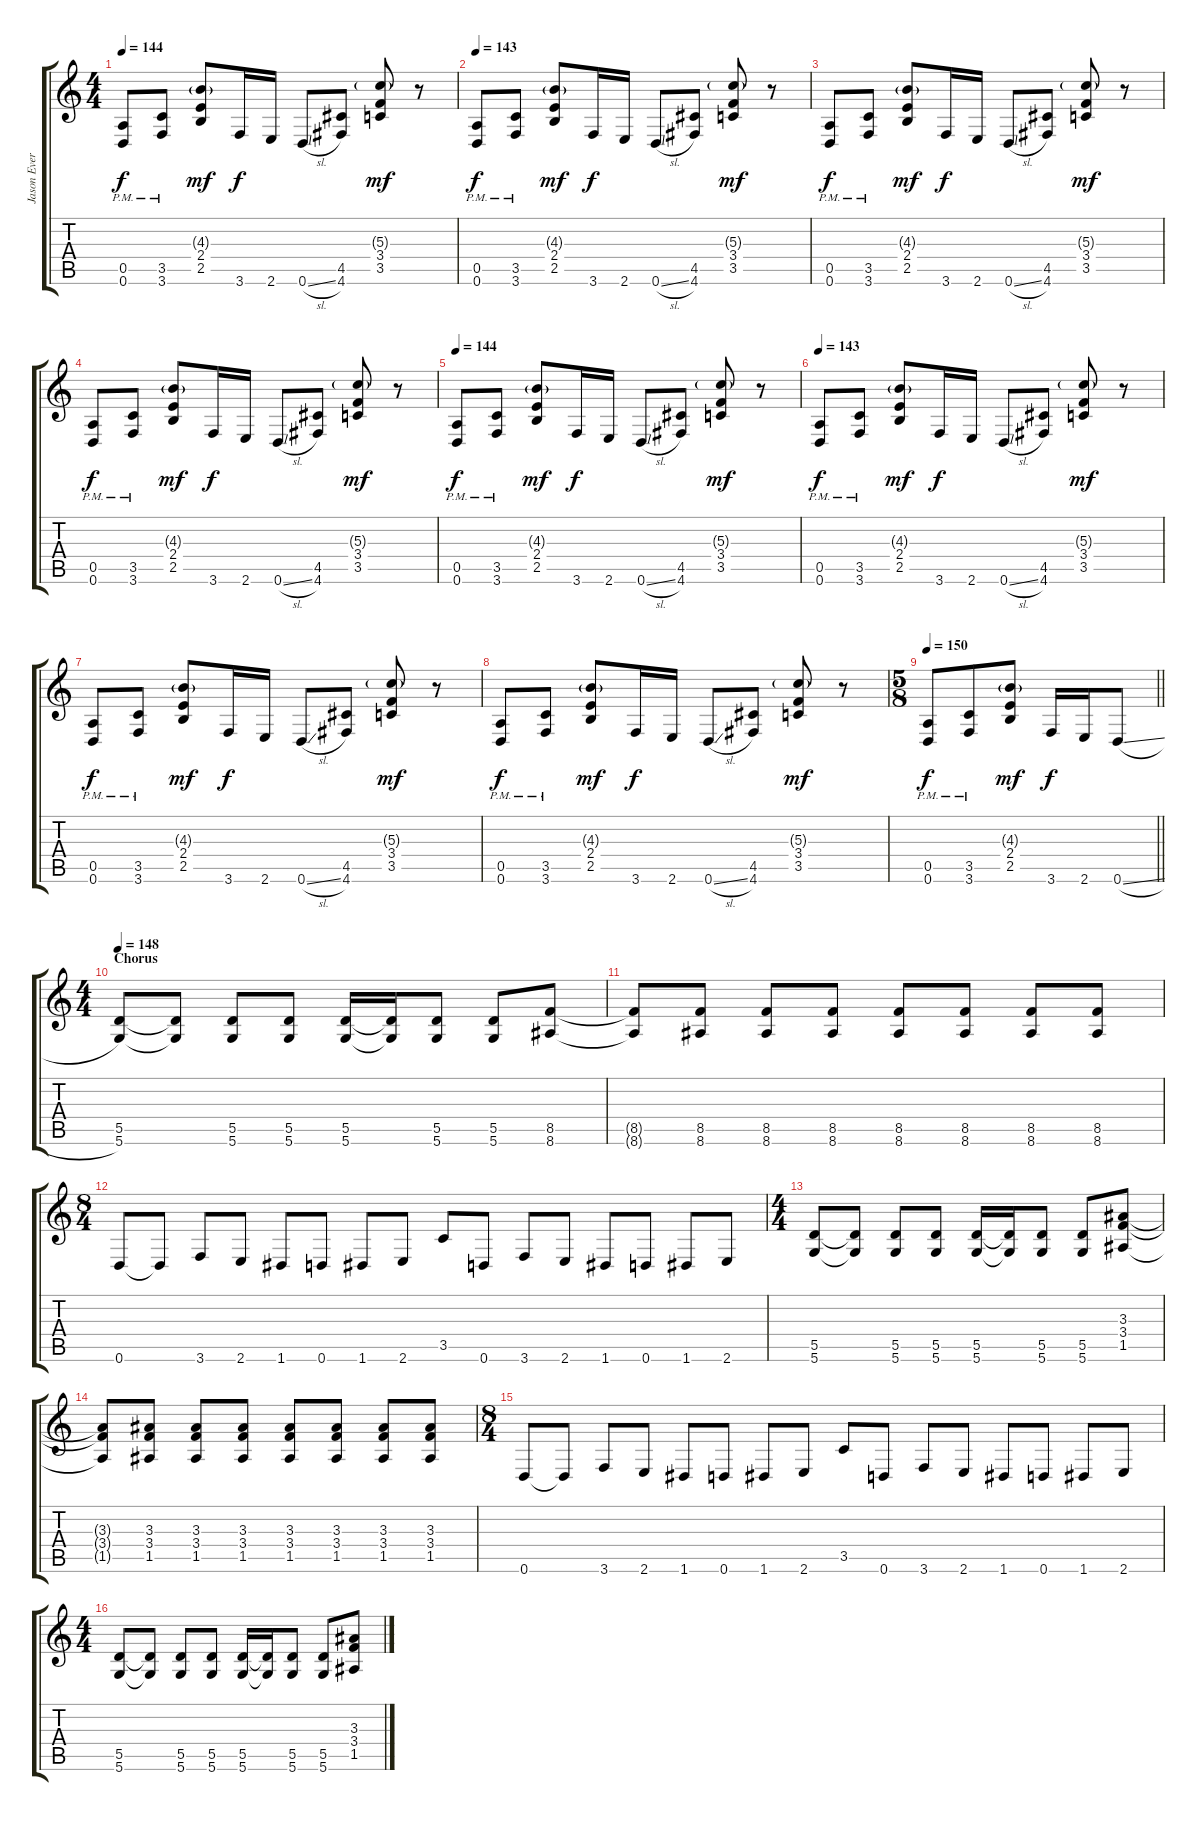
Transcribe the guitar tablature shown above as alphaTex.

\track ("Jason Everman" "Jason Ever") {instrument distortionguitar}
\staff {score tabs}
\tuning (E4 B3 G3 D3 A2 D2) {hide}
\ts (4 4)
\tempo 144
\clef g2
\ks c
(0.5{pm} 0.6{pm}).8{dy f} (3.5{pm} 3.6{pm}).8 (4.3{g} 2.4 2.5).8{dy mf} 3.6.16{dy f} 2.6.16 0.6{sl}.8 (4.5 4.6).8 (5.3{g} 3.4 3.5).8{dy mf} r.8 |
\tempo 143
(0.5{pm} 0.6{pm}).8{dy f} (3.5{pm} 3.6{pm}).8 (4.3{g} 2.4 2.5).8{dy mf} 3.6.16{dy f} 2.6.16 0.6{sl}.8 (4.5 4.6).8 (5.3{g} 3.4 3.5).8{dy mf} r.8 |
(0.5{pm} 0.6{pm}).8{dy f} (3.5{pm} 3.6{pm}).8 (4.3{g} 2.4 2.5).8{dy mf} 3.6.16{dy f} 2.6.16 0.6{sl}.8 (4.5 4.6).8 (5.3{g} 3.4 3.5).8{dy mf} r.8 |
(0.5{pm} 0.6{pm}).8{dy f} (3.5{pm} 3.6{pm}).8 (4.3{g} 2.4 2.5).8{dy mf} 3.6.16{dy f} 2.6.16 0.6{sl}.8 (4.5 4.6).8 (5.3{g} 3.4 3.5).8{dy mf} r.8 |
\tempo 144
(0.5{pm} 0.6{pm}).8{dy f} (3.5{pm} 3.6{pm}).8 (4.3{g} 2.4 2.5).8{dy mf} 3.6.16{dy f} 2.6.16 0.6{sl}.8 (4.5 4.6).8 (5.3{g} 3.4 3.5).8{dy mf} r.8 |
\tempo 143
(0.5{pm} 0.6{pm}).8{dy f} (3.5{pm} 3.6{pm}).8 (4.3{g} 2.4 2.5).8{dy mf} 3.6.16{dy f} 2.6.16 0.6{sl}.8 (4.5 4.6).8 (5.3{g} 3.4 3.5).8{dy mf} r.8 |
(0.5{pm} 0.6{pm}).8{dy f} (3.5{pm} 3.6{pm}).8 (4.3{g} 2.4 2.5).8{dy mf} 3.6.16{dy f} 2.6.16 0.6{sl}.8 (4.5 4.6).8 (5.3{g} 3.4 3.5).8{dy mf} r.8 |
(0.5{pm} 0.6{pm}).8{dy f} (3.5{pm} 3.6{pm}).8 (4.3{g} 2.4 2.5).8{dy mf} 3.6.16{dy f} 2.6.16 0.6{sl}.8 (4.5 4.6).8 (5.3{g} 3.4 3.5).8{dy mf} r.8 |
\ts (5 8)
\tempo 150
\barLineRight lightlight
(0.5{pm} 0.6{pm}).8{dy f} (3.5{pm} 3.6{pm}).8 (4.3{g} 2.4 2.5).8{dy mf} 3.6.16{dy f} 2.6.16 0.6{sl}.8 |
\ts (4 4)
\section ("" "Chorus")
\tempo 148
(5.5 5.6).8 (5.5{t} 5.6{t}).8 (5.5 5.6).8 (5.5 5.6).8 (5.5 5.6).16 (5.5{t} 5.6{t}).16 (5.5 5.6).8 (5.5 5.6).8 (8.5 8.6).8 |
(8.5{t} 8.6{t}).8 (8.5 8.6).8 (8.5 8.6).8 (8.5 8.6).8 (8.5 8.6).8 (8.5 8.6).8 (8.5 8.6).8 (8.5 8.6).8 |
\ts (8 4)
0.6.8 0.6{t}.8 3.6.8 2.6.8 1.6.8 0.6.8 1.6.8 2.6.8 3.5.8 0.6.8 3.6.8 2.6.8 1.6.8 0.6.8 1.6.8 2.6.8 |
\ts (4 4)
(5.5 5.6).8 (5.5{t} 5.6{t}).8 (5.5 5.6).8 (5.5 5.6).8 (5.5 5.6).16 (5.5{t} 5.6{t}).16 (5.5 5.6).8 (5.5 5.6).8 (3.3 3.4 1.5).8 |
(3.3{t} 3.4{t} 1.5{t}).8 (3.3 3.4 1.5).8 (3.3 3.4 1.5).8 (3.3 3.4 1.5).8 (3.3 3.4 1.5).8 (3.3 3.4 1.5).8 (3.3 3.4 1.5).8 (3.3 3.4 1.5).8 |
\ts (8 4)
0.6.8 0.6{t}.8 3.6.8 2.6.8 1.6.8 0.6.8 1.6.8 2.6.8 3.5.8 0.6.8 3.6.8 2.6.8 1.6.8 0.6.8 1.6.8 2.6.8 |
\ts (4 4)
(5.5 5.6).8 (5.5{t} 5.6{t}).8 (5.5 5.6).8 (5.5 5.6).8 (5.5 5.6).16 (5.5{t} 5.6{t}).16 (5.5 5.6).8 (5.5 5.6).8 (3.3 3.4 1.5).8
